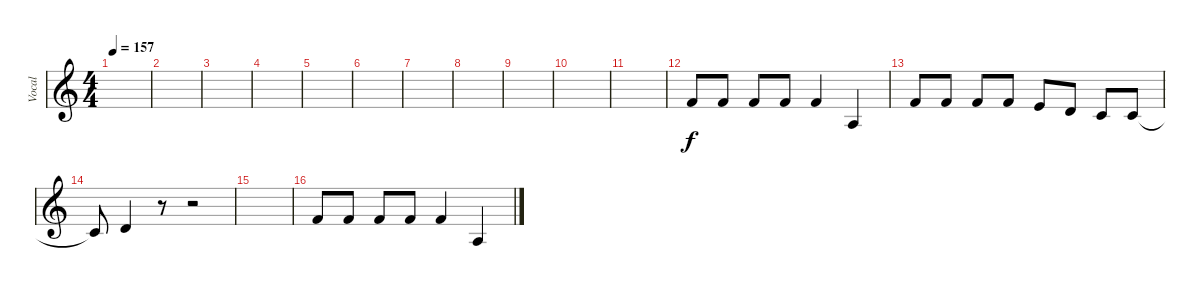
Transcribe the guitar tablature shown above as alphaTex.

\track ("Vocal" "Vocal") {instrument sopranosax bank 255}
\staff {score}
\tuning (E4 B3 G3 D3 A2 E2) {hide}
\ts (4 4)
\tempo 157
\clef g2
\ks c
|
|
|
|
|
|
|
|
|
|
|
1.1.8 1.1.8 1.1.8 1.1.8 1.1.4 2.3.4 |
1.1.8 1.1.8 1.1.8 1.1.8 0.1.8 3.2.8 1.2.8 1.2.8 |
1.2{t}.8 3.2.4 r.8 r.2 |
|
1.1.8 1.1.8 1.1.8 1.1.8 1.1.4 2.3.4
